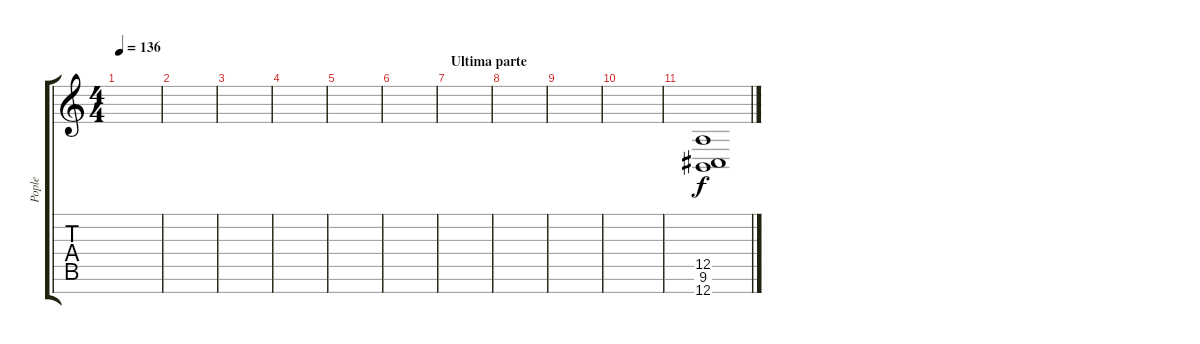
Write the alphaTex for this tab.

\track ("Pople" "Pople") {instrument applause}
\staff {score tabs}
\tuning (E4 B3 G3 D3 A2 E2 B1) {hide}
\ts (4 4)
\tempo 136
\clef g2
\ks c
|
|
|
|
|
|
\section ("" "Ultima parte")
|
|
|
|
(12.5 9.6 12.7).1
